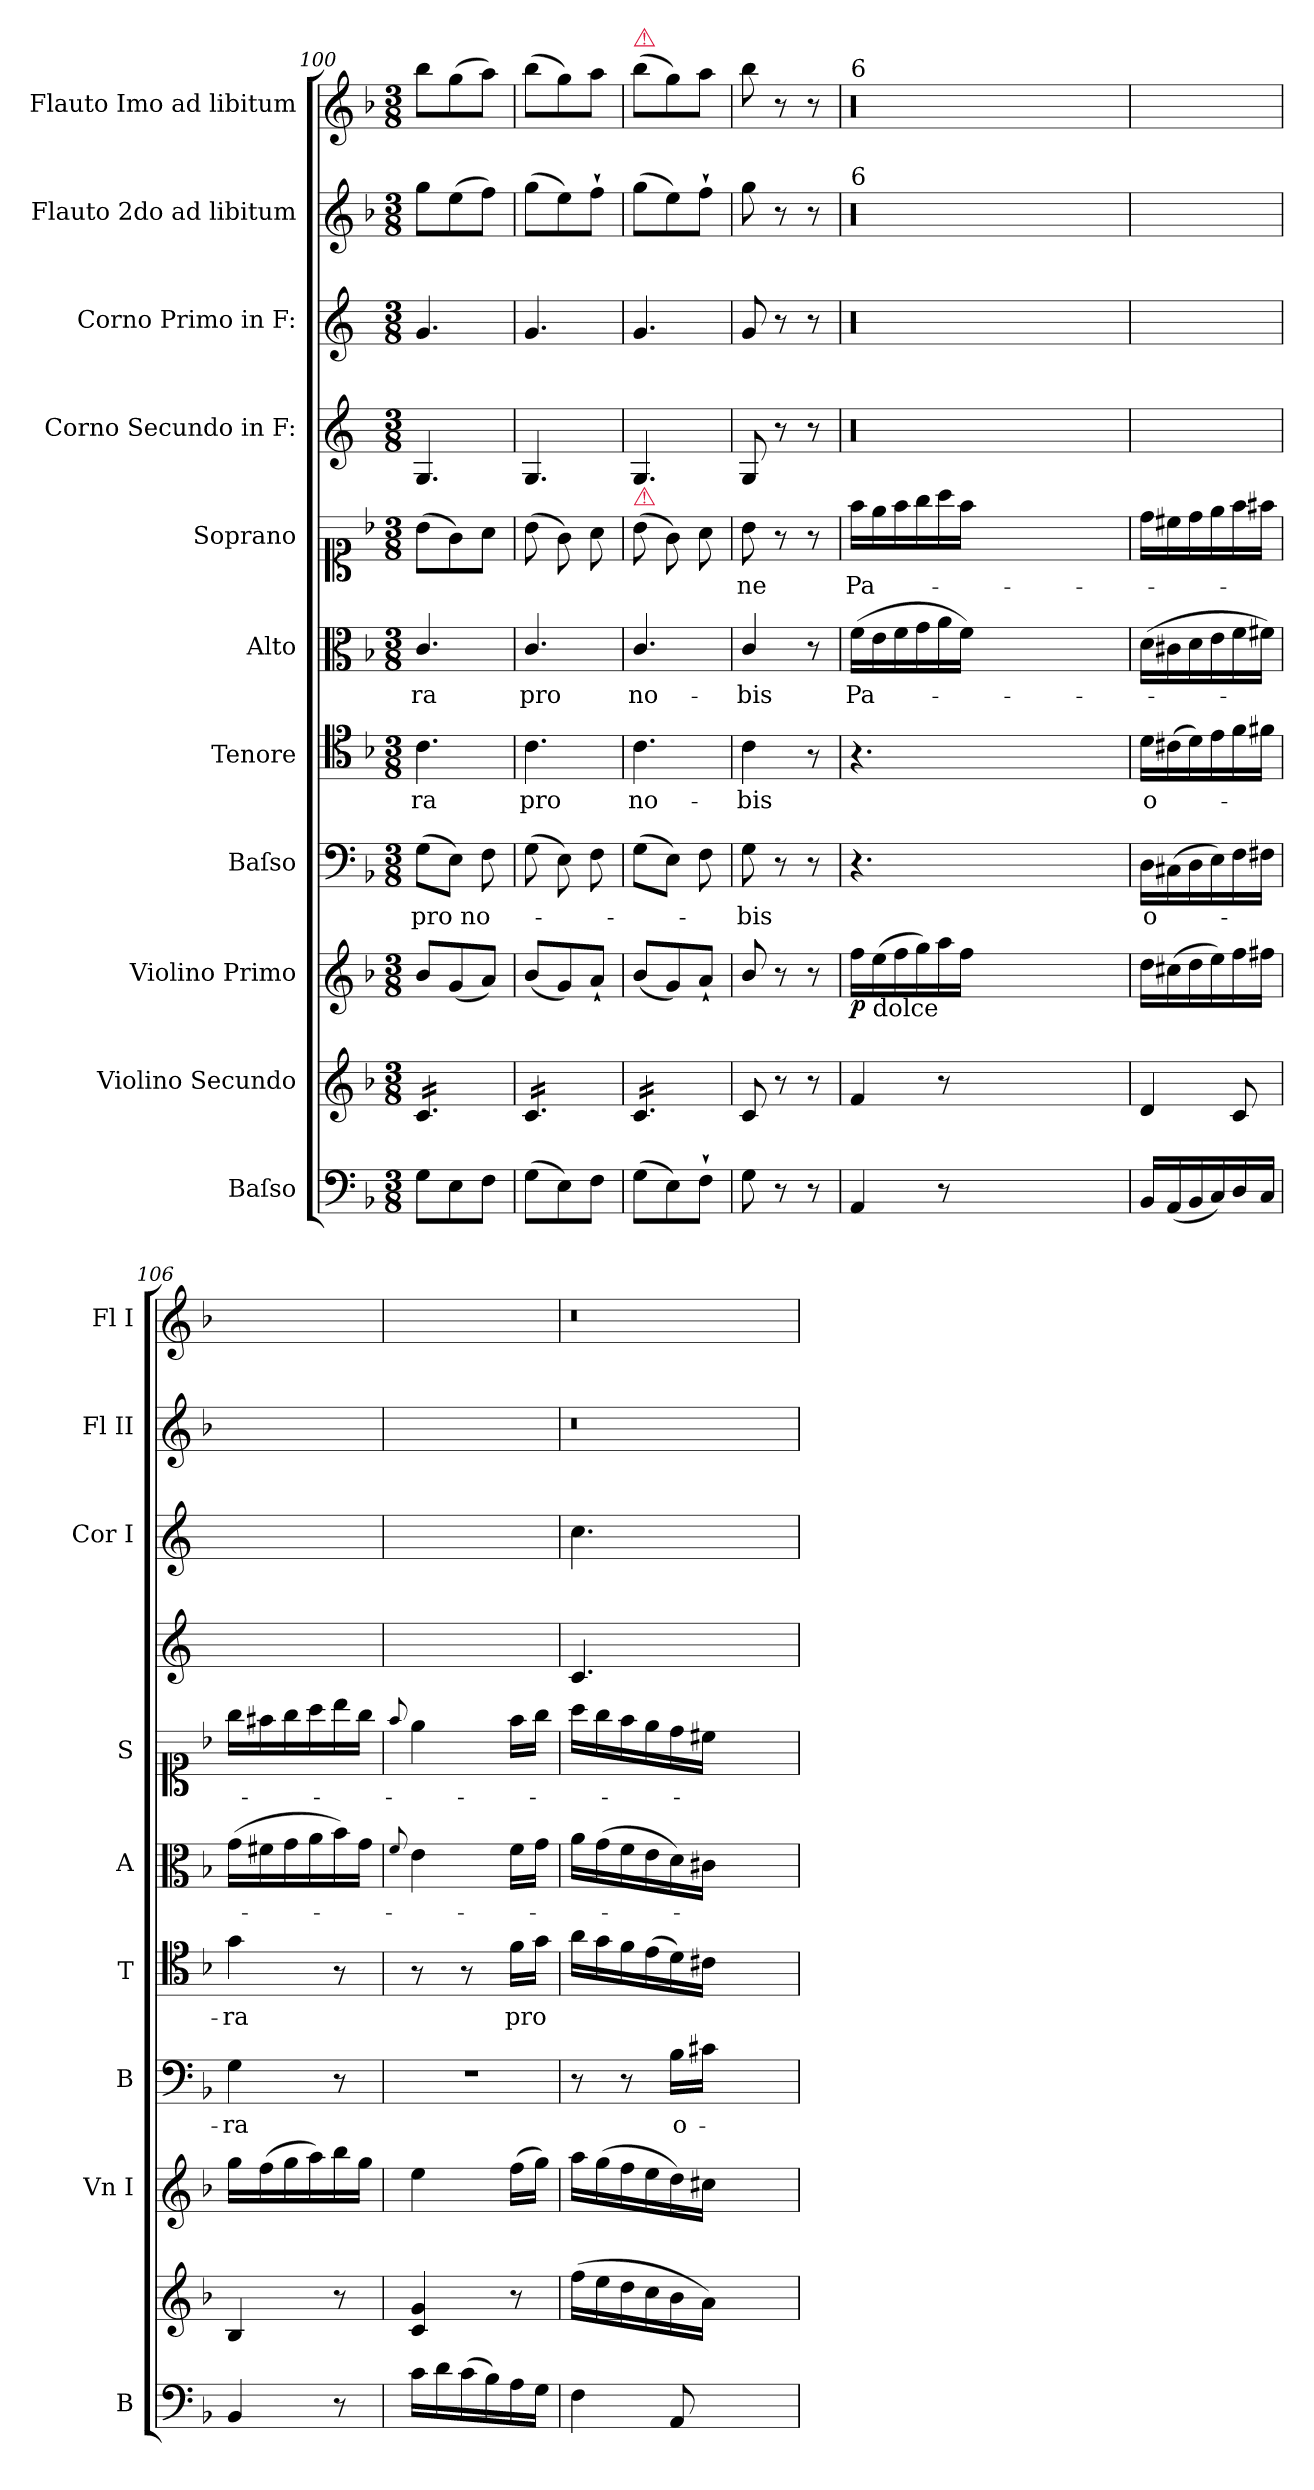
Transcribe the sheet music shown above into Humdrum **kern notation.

**kern	**kern	**kern	**dynam	**kern	**text	**kern	**text	**kern	**text	**kern	**text	**kern	**kern	**kern	**kern
*part11	*part10	*part9	*part9	*part8	*part8	*part7	*part7	*part6	*part6	*part5	*part5	*part4	*part3	*part2	*part1
*staff11	*staff10	*staff9	*staff9	*staff8	*staff8	*staff7	*staff7	*staff6	*staff6	*staff5	*staff5	*staff4	*staff3	*staff2	*staff1
*I"Baſso	*I"Violino Secundo	*I"Violino Primo	*	*I"Baſso	*	*I"Tenore	*	*I"Alto	*	*I"Soprano	*	*I"Corno Secundo in F:	*I"Corno Primo in F:	*I"Flauto 2do ad libitum	*I"Flauto Imo ad libitum
*I'B	*	*I'Vn I	*	*I'B	*	*I'T	*	*I'A	*	*I'S	*	*	*I'Cor I	*I'Fl II	*I'Fl I
*clefF4	*clefG2	*clefG2	*	*clefF4	*	*clefC4	*	*clefC3	*	*clefC1	*	*clefG2	*clefG2	*clefG2	*clefG2
*	*	*	*	*	*	*	*	*	*	*	*	*ITrd4c7	*ITrd4c7	*	*
*k[b-]	*k[b-]	*k[b-]	*	*k[b-]	*	*k[b-]	*	*k[b-]	*	*k[b-]	*	*k[b-]	*k[b-]	*k[b-]	*k[b-]
*F:	*F:	*F:	*	*F:	*	*F:	*	*F:	*	*F:	*	*	*	*F:	*F:
*M3/8	*M3/8	*M3/8	*	*M3/8	*	*M3/8	*	*M3/8	*	*M3/8	*	*M3/8	*M3/8	*M3/8	*M3/8
=100	=100	=100	=100	=100	=100	=100	=100	=100	=100	=100	=100	=100	=100	=100	=100
*	*tremolo	*	*	*	*	*	*	*	*	*	*	*	*	*	*
8G\L	16c/LL	8b-/L	.	(8G\L	pro	4.c\	-ra	4.c/	-ra	(8b-\L	.	4.C/	4.c/	8gg\L	8bb-\L
.	16c/	.	.	.	.	.	.	.	.	.	.	.	.	.	.
8E\	16c/	(8g/	.	8E\J)	.	.	.	.	.	8g\)	.	.	.	(8ee\	(8gg\
.	16c/	.	.	.	.	.	.	.	.	.	.	.	.	.	.
8F\J	16c/	8a/J)	.	8F\	no-	.	.	.	.	8a\J	.	.	.	8ff\J)	8aa\J)
.	16c/JJ	.	.	.	.	.	.	.	.	.	.	.	.	.	.
=101	=101	=101	=101	=101	=101	=101	=101	=101	=101	=101	=101	=101	=101	=101	=101
(8G\L	16c/LL	(8b-/L	.	(8G\	.	4.c\	pro	4.c/	pro	(8b-\	.	4.C/	4.c/	(8gg\L	(8bb-\L
.	16c/	.	.	.	.	.	.	.	.	.	.	.	.	.	.
8E\)	16c/	8g/)	.	8E\)	.	.	.	.	.	8g\)	.	.	.	8ee\)	8gg\)
.	16c/	.	.	.	.	.	.	.	.	.	.	.	.	.	.
8F\J	16c/	8a`/J	.	8F\	.	.	.	.	.	8a\	.	.	.	8ff`\J	8aa\J
.	16c/JJ	.	.	.	.	.	.	.	.	.	.	.	.	.	.
=102	=102	=102	=102	=102	=102	=102	=102	=102	=102	=102	=102	=102	=102	=102	=102
!	!	!	!	!	!	!	!	!	!	!	!	!	!	!	!LO:TX:a:color=crimson:t=⚠
!	!	!	!	!	!	!	!	!	!	!LO:TX:a:color=crimson:t=⚠	!	!	!	!	!
(8G\L	16c/LL	(8b-/L	.	(8G\L	.	4.c\	no-	4.c/	no-	(8b-\	.	4.C/	4.c/	(8gg\L	(8bb-\L
.	16c/	.	.	.	.	.	.	.	.	.	.	.	.	.	.
8E\)	16c/	8g/)	.	8E\J)	.	.	.	.	.	8g\)	.	.	.	8ee\)	8gg\)
.	16c/	.	.	.	.	.	.	.	.	.	.	.	.	.	.
8F`\J	16c/	8a`/J	.	8F\	.	.	.	.	.	8a\	.	.	.	8ff`\J	8aa\J
.	16c/JJ	.	.	.	.	.	.	.	.	.	.	.	.	.	.
*	*Xtremolo	*	*	*	*	*	*	*	*	*	*	*	*	*	*
=103	=103	=103	=103	=103	=103	=103	=103	=103	=103	=103	=103	=103	=103	=103	=103
8G\	8c/	8b-/	.	8G\	-bis	4c\	-bis	4c/	-bis	8b-\	-ne	8C/	8c/	8gg\	8bb-\
8r	8r	8r	.	8r	.	.	.	.	.	8r	.	8r	8r	8r	8r
8r	8r	8r	.	8r	.	8r	.	8r	.	8r	.	8r	8r	8r	8r
=104	=104	=104	=104	=104	=104	=104	=104	=104	=104	=104	=104	=104	=104	=104	=104
!	!	!	!	!	!	!	!	!	!	!	!	!	!	!	!LO:TX:a:t=6
!	!	!	!	!	!	!	!	!	!	!	!	!	!	!LO:TX:a:t=6	!
!	!	!	!LO:DY:b	!	!	!	!	!	!	!	!	!LO:N:vis=00	!LO:N:vis=00	!LO:N:vis=00	!LO:N:vis=00
4AA/	4f/	16ff\LL	p	4.r	.	4.r	.	(16f\LL	Pa-	16ff\LL	Pa-	1.r	1.r	1.r	1.r
!	!	!LO:TX:b:t=dolce	!	!	!	!	!	!	!	!	!	!	!	!	!
.	.	(16ee\	.	.	.	.	.	16e\	.	16ee\	.	.	.	.	.
.	.	16ff\	.	.	.	.	.	16f\	.	16ff\	.	.	.	.	.
.	.	16gg\)	.	.	.	.	.	16g\	.	16gg\	.	.	.	.	.
8r	8r	16aa\	.	.	.	.	.	16a\	.	16aa\	.	.	.	.	.
.	.	16ff\JJ	.	.	.	.	.	16f\JJ)	.	16ff\JJ	.	.	.	.	.
1ryy	1ryy	1ryy	.	1ryy	.	1ryy	.	1ryy	.	1ryy	.	.	.	.	.
8ryy	8ryy	8ryy	.	8ryy	.	8ryy	.	8ryy	.	8ryy	.	.	.	.	.
=105	=105	=105	=105	=105	=105	=105	=105	=105	=105	=105	=105	=105	=105	=105	=105
16BB-/LL	4d/	16dd\LL	.	16D\LL	o-	16d\LL	o-	(16d\LL	.	16dd\LL	.	4.ryy	4.ryy	4.ryy	4.ryy
(16AA/	.	(16cc#X\	.	(16C#X\	.	(16c#X\	.	16c#X\	.	16cc#X\	.	.	.	.	.
16BB-/	.	16dd\	.	16D\	.	16d\)	.	16d\	.	16dd\	.	.	.	.	.
16C/)	.	16ee\)	.	16E\)	.	16e\	.	16e\	.	16ee\	.	.	.	.	.
16D/	8c/	16ff\	.	16F\	.	16f\	.	16f\	.	16ff\	.	.	.	.	.
16C/JJ	.	16ff#X\JJ	.	16F#X\JJ	.	16f#X\JJ	.	16f#X\JJ)	.	16ff#X\JJ	.	.	.	.	.
=106	=106	=106	=106	=106	=106	=106	=106	=106	=106	=106	=106	=106	=106	=106	=106
4BB-/	4B-/	16gg\LL	.	4G\	-ra	4g\	-ra	(16g\LL	.	16gg\LL	.	4.ryy	4.ryy	4.ryy	4.ryy
.	.	(16ff\	.	.	.	.	.	16f#X\	.	16ff#X\	.	.	.	.	.
.	.	16gg\	.	.	.	.	.	16g\	.	16gg\	.	.	.	.	.
.	.	16aa\)	.	.	.	.	.	16a\	.	16aa\	.	.	.	.	.
8r	8r	16bb-\	.	8r	.	8r	.	16b-\)	.	16bb-\	.	.	.	.	.
.	.	16gg\JJ	.	.	.	.	.	16g\JJ	.	16gg\JJ	.	.	.	.	.
=107	=107	=107	=107	=107	=107	=107	=107	=107	=107	=107	=107	=107	=107	=107	=107
.	.	.	.	.	.	.	.	8qqf/	.	8qqff/	.	.	.	.	.
!	!	!	!	!LO:N:vis=1	!	!	!	!	!	!	!	!	!	!	!
16c\LL	4c/ 4g/	4ee\	.	4.r	.	8r	.	4e\	.	4ee\	.	4.ryy	4.ryy	4.ryy	4.ryy
16d\	.	.	.	.	.	.	.	.	.	.	.	.	.	.	.
(16c\	.	.	.	.	.	8r	.	.	.	.	.	.	.	.	.
16B-\)	.	.	.	.	.	.	.	.	.	.	.	.	.	.	.
16A\	8r	(16ff\LL	.	.	.	16f\LL	pro	16f\LL	.	16ff\LL	.	.	.	.	.
16G\JJ	.	16gg\JJ)	.	.	.	16g\JJ	.	16g\JJ	.	16gg\JJ	.	.	.	.	.
=108	=108	=108	=108	=108	=108	=108	=108	=108	=108	=108	=108	=108	=108	=108	=108
!	!	!	!	!	!	!	!	!	!	!	!	!	!	!LO:N:vis=0	!LO:N:vis=0
4F\	(16ff\LL	16aa\LL	.	8r	.	16a\LL	.	16a\LL	.	16aa\LL	.	4.F/	4.f\	2.r	2.r
.	16ee\	(16gg\	.	.	.	16g\	.	(16g\	.	16gg\	.	.	.	.	.
.	16dd\	16ff\	.	8r	.	16f\	.	16f\	.	16ff\	.	.	.	.	.
.	16cc\	16ee\	.	.	.	(16e\	.	16e\	.	16ee\	.	.	.	.	.
8AA/	16b-\	16dd\)	.	16B-\LL	o-	16d\)	.	16d\)	.	16dd\	.	.	.	.	.
.	16a\JJ)	16cc#X\JJ	.	16c#X\JJ	.	16c#X\JJ	.	16c#X\JJ	.	16cc#X\JJ	.	.	.	.	.
4.ryy	4.ryy	4.ryy	.	4.ryy	.	4.ryy	.	4.ryy	.	4.ryy	.	4.ryy	4.ryy	.	.
=	=	=	=	=	=	=	=	=	=	=	=	=	=	=	=
*-	*-	*-	*-	*-	*-	*-	*-	*-	*-	*-	*-	*-	*-	*-	*-
